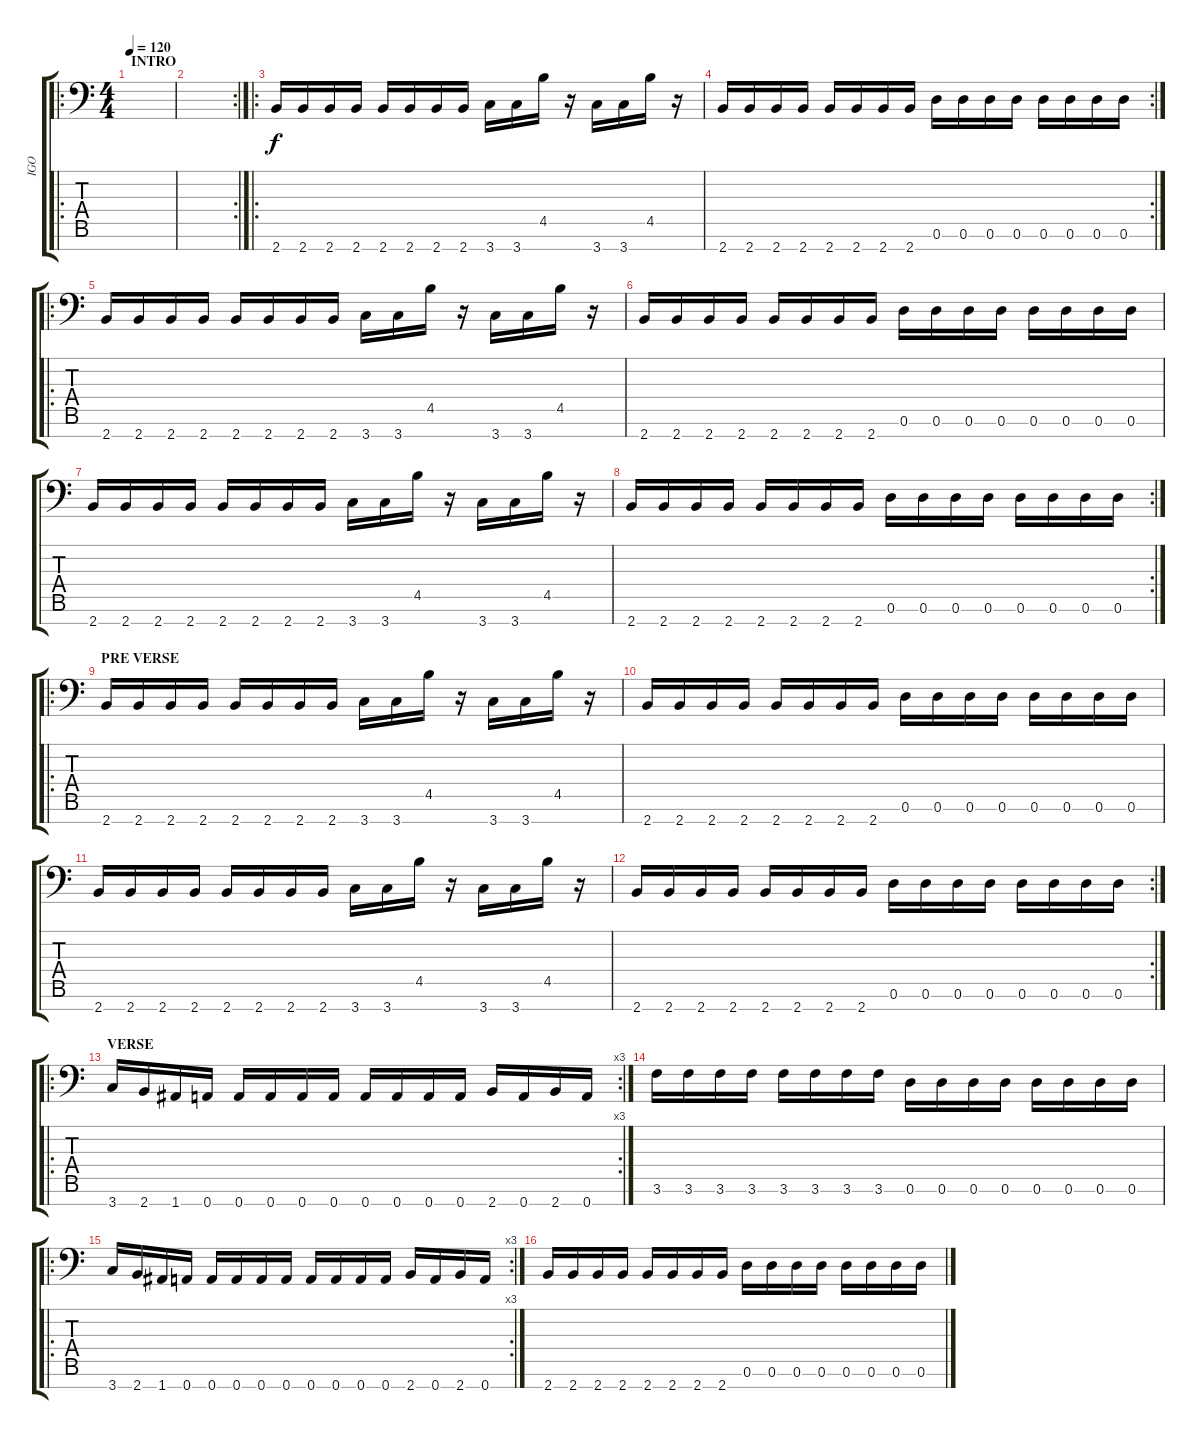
\track ("IGO" "IGO") {instrument distortionguitar}
\staff {score tabs}
\tuning (D4 A3 F3 C3 G2 D2 A1) {hide}
\ro
\ts (4 4)
\section ("" "INTRO")
\tempo 120
\clef f4
\ks c
|
\rc 2
|
\ro
2.7.16 2.7.16 2.7.16 2.7.16 2.7.16 2.7.16 2.7.16 2.7.16 3.7.16 3.7.16 4.5.16 r.16 3.7.16 3.7.16 4.5.16 r.16 |
\rc 2
2.7.16 2.7.16 2.7.16 2.7.16 2.7.16 2.7.16 2.7.16 2.7.16 0.6.16 0.6.16 0.6.16 0.6.16 0.6.16 0.6.16 0.6.16 0.6.16 |
\ro
2.7.16 2.7.16 2.7.16 2.7.16 2.7.16 2.7.16 2.7.16 2.7.16 3.7.16 3.7.16 4.5.16 r.16 3.7.16 3.7.16 4.5.16 r.16 |
2.7.16 2.7.16 2.7.16 2.7.16 2.7.16 2.7.16 2.7.16 2.7.16 0.6.16 0.6.16 0.6.16 0.6.16 0.6.16 0.6.16 0.6.16 0.6.16 |
2.7.16 2.7.16 2.7.16 2.7.16 2.7.16 2.7.16 2.7.16 2.7.16 3.7.16 3.7.16 4.5.16 r.16 3.7.16 3.7.16 4.5.16 r.16 |
\rc 2
2.7.16 2.7.16 2.7.16 2.7.16 2.7.16 2.7.16 2.7.16 2.7.16 0.6.16 0.6.16 0.6.16 0.6.16 0.6.16 0.6.16 0.6.16 0.6.16 |
\ro
\section ("" "PRE VERSE")
2.7.16 2.7.16 2.7.16 2.7.16 2.7.16 2.7.16 2.7.16 2.7.16 3.7.16 3.7.16 4.5.16 r.16 3.7.16 3.7.16 4.5.16 r.16 |
2.7.16 2.7.16 2.7.16 2.7.16 2.7.16 2.7.16 2.7.16 2.7.16 0.6.16 0.6.16 0.6.16 0.6.16 0.6.16 0.6.16 0.6.16 0.6.16 |
2.7.16 2.7.16 2.7.16 2.7.16 2.7.16 2.7.16 2.7.16 2.7.16 3.7.16 3.7.16 4.5.16 r.16 3.7.16 3.7.16 4.5.16 r.16 |
\rc 2
2.7.16 2.7.16 2.7.16 2.7.16 2.7.16 2.7.16 2.7.16 2.7.16 0.6.16 0.6.16 0.6.16 0.6.16 0.6.16 0.6.16 0.6.16 0.6.16 |
\ro
\rc 3
\section ("" "VERSE")
3.7.16 2.7.16 1.7.16 0.7.16 0.7.16 0.7.16 0.7.16 0.7.16 0.7.16 0.7.16 0.7.16 0.7.16 2.7.16 0.7.16 2.7.16 0.7.16 |
3.6.16 3.6.16 3.6.16 3.6.16 3.6.16 3.6.16 3.6.16 3.6.16 0.6.16 0.6.16 0.6.16 0.6.16 0.6.16 0.6.16 0.6.16 0.6.16 |
\ro
\rc 3
3.7.16 2.7.16 1.7.16 0.7.16 0.7.16 0.7.16 0.7.16 0.7.16 0.7.16 0.7.16 0.7.16 0.7.16 2.7.16 0.7.16 2.7.16 0.7.16 |
2.7.16 2.7.16 2.7.16 2.7.16 2.7.16 2.7.16 2.7.16 2.7.16 0.6.16 0.6.16 0.6.16 0.6.16 0.6.16 0.6.16 0.6.16 0.6.16
